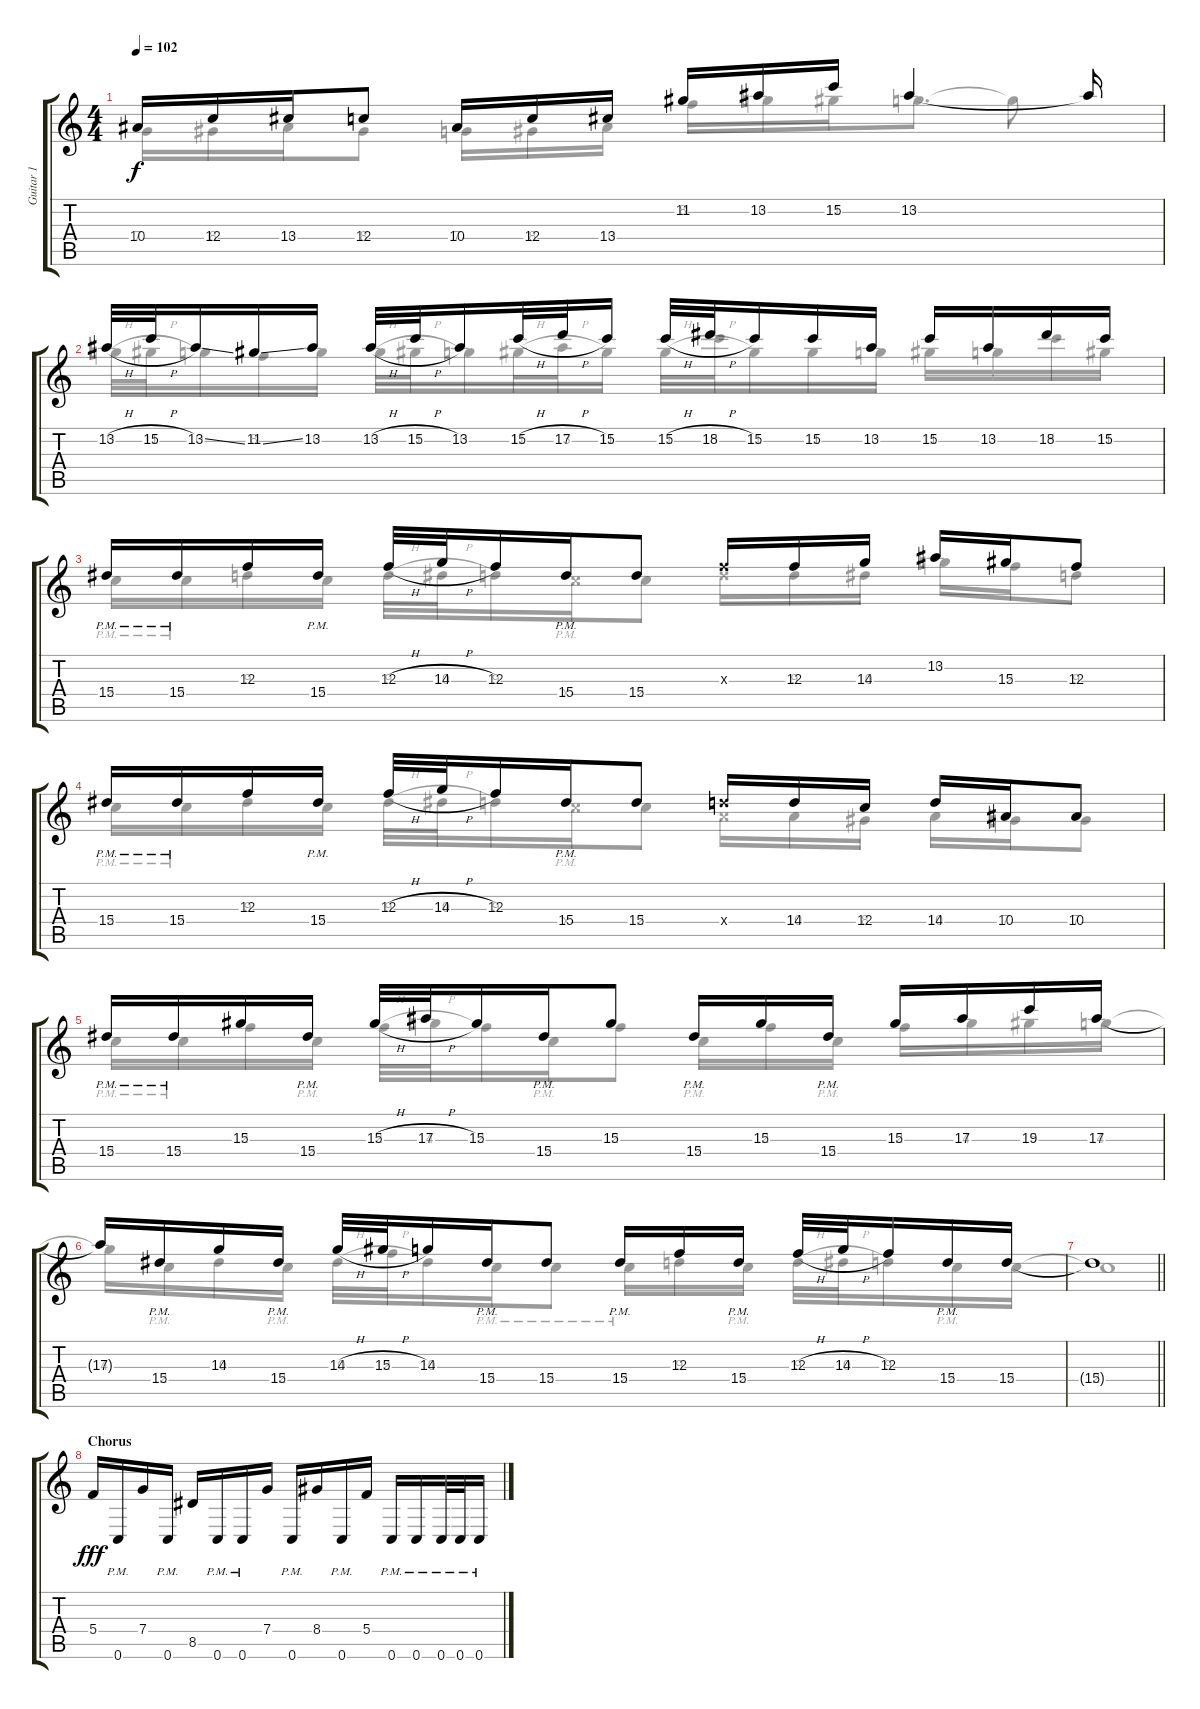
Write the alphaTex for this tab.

\track ("Guitar 1" "Guitar 1") {instrument distortionguitar}
\staff {score tabs}
\tuning (D4 A3 F3 C3 G2 C2) {hide}
\voice
\ts (4 4)
\tempo 102
\clef g2
\ks c
10.4.16{dy f} 12.4.16 13.4.16 12.4.8 10.4.16 12.4.16 13.4.16 11.2.16 13.2.16 15.2.16 13.2.4 13.2{t}.16 |
13.2{h}.32 15.2{h}.32 13.2{ss}.16 11.2{ss}.16 13.2.16 13.2{h}.32 15.2{h}.32 13.2.16 15.2{h}.32 17.2{h}.32 15.2.16 15.2{h}.32 18.2{h}.32 15.2.16 15.2.16 13.2.16 15.2.16 13.2.16 18.2.16 15.2.16 |
15.4{pm}.16 15.4{pm}.16 12.3.16 15.4{pm}.16 12.3{h}.32 14.3{h}.32 12.3.16 15.4{pm}.16 15.4.8 12.3{x}.16 12.3.16 14.3.16 13.2.16 15.3.16 12.3.8 |
15.4{pm}.16 15.4{pm}.16 12.3.16 15.4{pm}.16 12.3{h}.32 14.3{h}.32 12.3.16 15.4{pm}.16 15.4.8 14.4{x}.16 14.4.16 12.4.16 14.4.16 10.4.16 10.4.8 |
15.4{pm}.16 15.4{pm}.16 15.3.16 15.4{pm}.16 15.3{h}.32 17.3{h}.32 15.3.16 15.4{pm}.16 15.3.8 15.4{pm}.16 15.3.16 15.4{pm}.16 15.3.16 17.3.16 19.3.16 17.3.16 |
17.3{t}.16 15.4{pm}.16 14.3.16 15.4{pm}.16 14.3{h}.32 15.3{h}.32 14.3.16 15.4{pm}.16 15.4.8 15.4{pm}.16 12.3.16 15.4{pm}.16 12.3{h}.32 14.3{h}.32 12.3.16 15.4{pm}.16 15.4.16 |
\barLineRight lightlight
15.4{t}.1 |
\section ("" "Chorus")
5.4.16{dy fff} 0.6{pm}.16 7.4.16 0.6{pm}.16 8.5.16 0.6{pm}.16 0.6{pm}.16 7.4.16 0.6{pm}.16 8.4.16 0.6{pm}.16 5.4.16 0.6{pm}.16 0.6{pm}.16 0.6{pm}.32 0.6{pm}.32 0.6{pm}.16
\voice
\clef g2
\ottava regular
\simile none
\ks c
7.4.16{dy f} 8.4.16 10.4.16 8.4.8 7.4.16 8.4.16 10.4.16 8.2.16 10.2.16 11.2.16 10.2.8{d} 10.2{t}.8 |
10.2{h}.32 11.2{h}.32 10.2.16 8.2.16 10.2.16 10.2{h}.32 11.2{h}.32 10.2.16 11.2{h}.32 13.2{h}.32 11.2.16 11.2{h}.32 15.2{h}.32 11.2.16 11.2.16 10.2.16 11.2.16 10.2.16 15.2.16 11.2.16 |
12.4{pm}.16 12.4{pm}.16 9.3.16 12.4.16 9.3{h}.32 10.3{h}.32 9.3.16 12.4{pm x}.16 12.4.8 9.3{x}.16 9.3.16 10.3.16 10.2.16 12.3.16 9.3.8 |
12.4{pm}.16 12.4{pm}.16 9.3.16 12.4.16 9.3{h}.32 10.3{h}.32 9.3.16 12.4{pm x}.16 12.4.8 10.4{x}.16 10.4.16 8.4.16 10.4.16 7.4.16 7.4.8 |
12.4{pm}.16 12.4{pm}.16 12.3.16 12.4{pm}.16 12.3{h}.32 14.3{h}.32 12.3.16 12.4{pm}.16 12.3.8 12.4{pm}.16 12.3.16 12.4{pm}.16 12.3.16 14.3.16 15.3.16 14.3.16 |
14.3{t}.16 12.4{pm}.16 10.3.16 12.4{pm}.16 10.3{h}.32 12.3{h}.32 10.3.16 12.4{pm}.16 12.4{pm}.8 12.4{pm}.16 9.3.16 12.4{pm}.16 9.3{h}.32 10.3{h}.32 9.3.16 12.4{pm}.16 12.4.16 |
\barLineRight lightlight
12.4{t}.1 |
